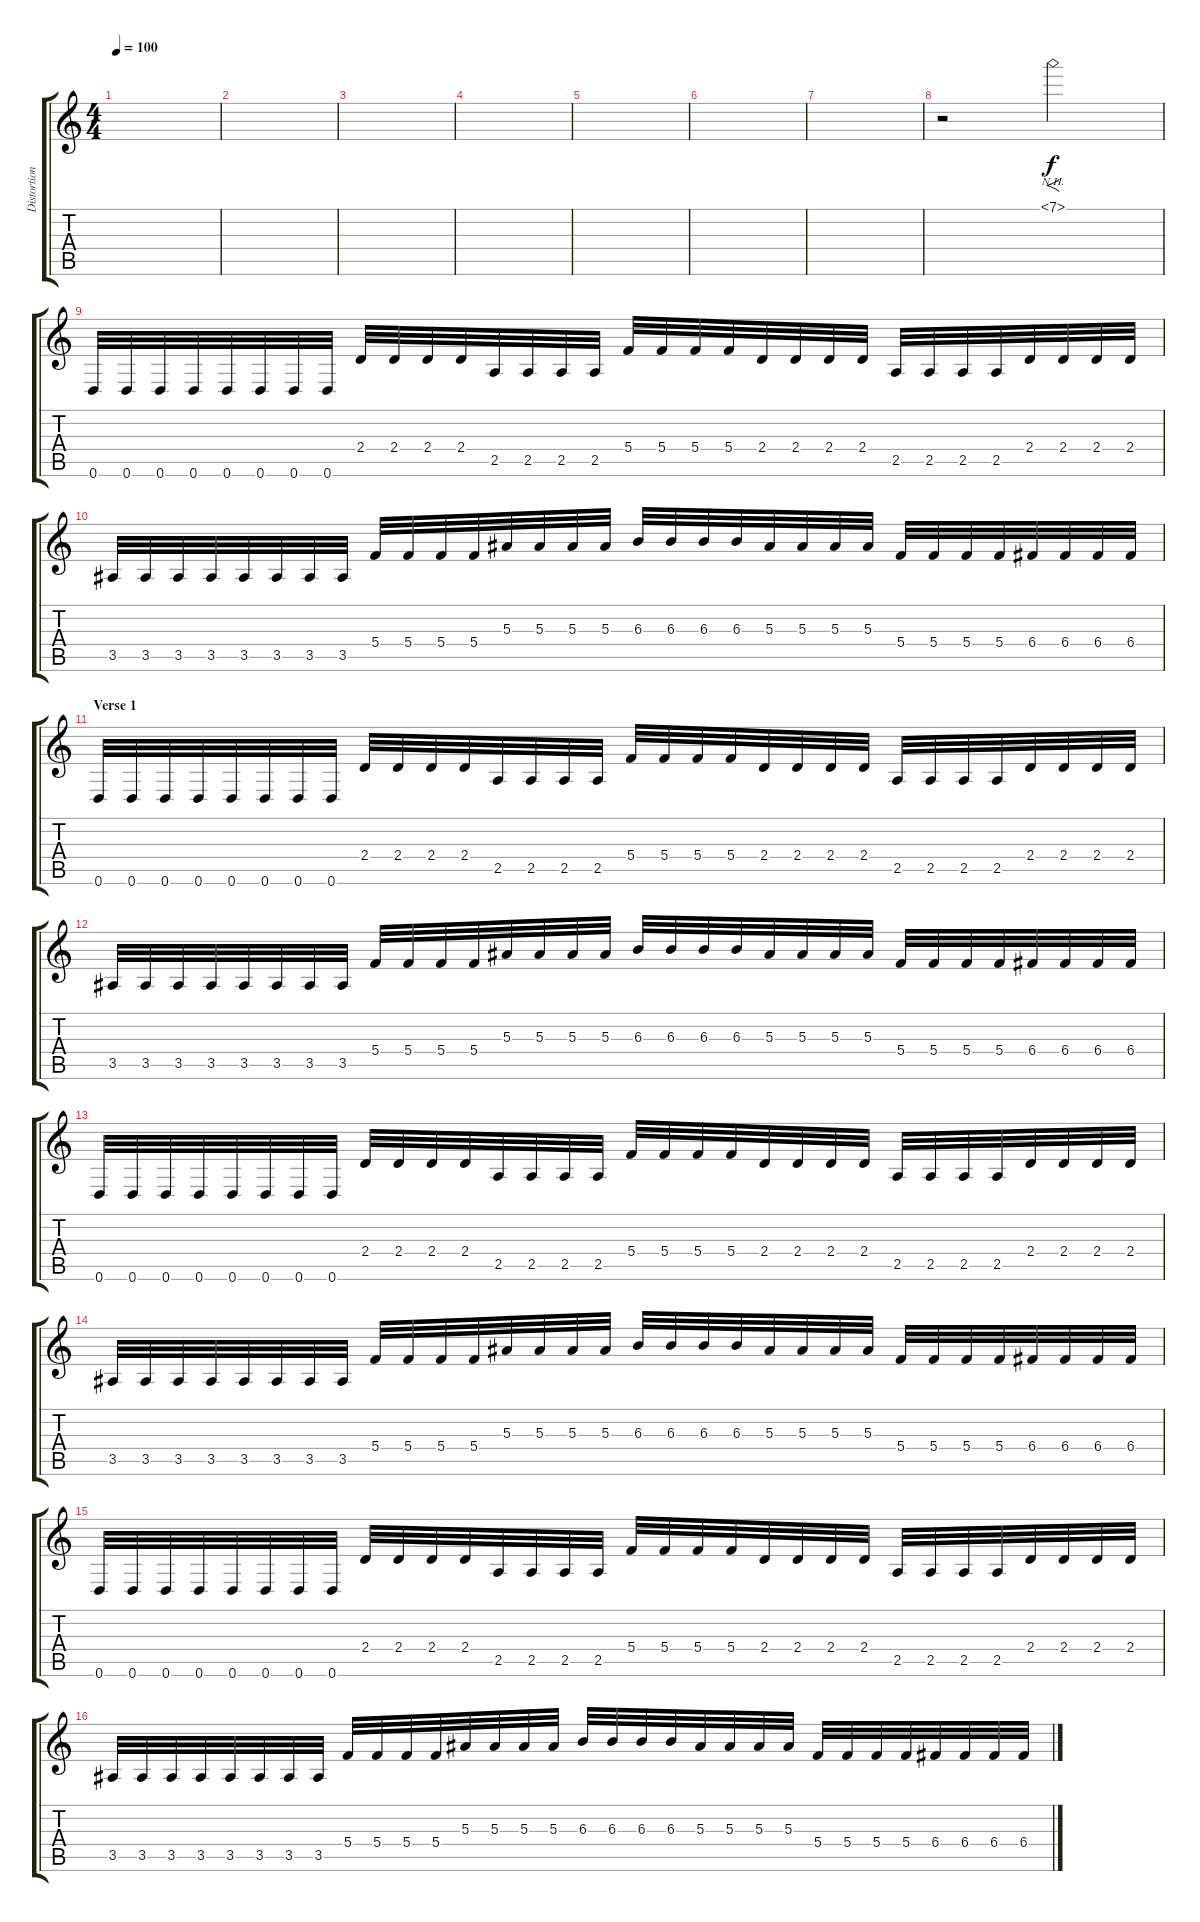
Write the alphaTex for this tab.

\track ("Distortion" "Distortion") {instrument distortionguitar}
\staff {score tabs}
\tuning (D4 A3 F3 C3 G2 D2) {hide}
\ts (4 4)
\tempo 100
\clef g2
\ks c
|
|
|
|
|
|
|
r.2 7.1{nh}.2{f} |
0.6.32 0.6.32 0.6.32 0.6.32 0.6.32 0.6.32 0.6.32 0.6.32 2.4.32 2.4.32 2.4.32 2.4.32 2.5.32 2.5.32 2.5.32 2.5.32 5.4.32 5.4.32 5.4.32 5.4.32 2.4.32 2.4.32 2.4.32 2.4.32 2.5.32 2.5.32 2.5.32 2.5.32 2.4.32 2.4.32 2.4.32 2.4.32 |
3.5.32 3.5.32 3.5.32 3.5.32 3.5.32 3.5.32 3.5.32 3.5.32 5.4.32 5.4.32 5.4.32 5.4.32 5.3.32 5.3.32 5.3.32 5.3.32 6.3.32 6.3.32 6.3.32 6.3.32 5.3.32 5.3.32 5.3.32 5.3.32 5.4.32 5.4.32 5.4.32 5.4.32 6.4.32 6.4.32 6.4.32 6.4.32 |
\section ("" "Verse 1")
0.6.32 0.6.32 0.6.32 0.6.32 0.6.32 0.6.32 0.6.32 0.6.32 2.4.32 2.4.32 2.4.32 2.4.32 2.5.32 2.5.32 2.5.32 2.5.32 5.4.32 5.4.32 5.4.32 5.4.32 2.4.32 2.4.32 2.4.32 2.4.32 2.5.32 2.5.32 2.5.32 2.5.32 2.4.32 2.4.32 2.4.32 2.4.32 |
3.5.32 3.5.32 3.5.32 3.5.32 3.5.32 3.5.32 3.5.32 3.5.32 5.4.32 5.4.32 5.4.32 5.4.32 5.3.32 5.3.32 5.3.32 5.3.32 6.3.32 6.3.32 6.3.32 6.3.32 5.3.32 5.3.32 5.3.32 5.3.32 5.4.32 5.4.32 5.4.32 5.4.32 6.4.32 6.4.32 6.4.32 6.4.32 |
0.6.32 0.6.32 0.6.32 0.6.32 0.6.32 0.6.32 0.6.32 0.6.32 2.4.32 2.4.32 2.4.32 2.4.32 2.5.32 2.5.32 2.5.32 2.5.32 5.4.32 5.4.32 5.4.32 5.4.32 2.4.32 2.4.32 2.4.32 2.4.32 2.5.32 2.5.32 2.5.32 2.5.32 2.4.32 2.4.32 2.4.32 2.4.32 |
3.5.32 3.5.32 3.5.32 3.5.32 3.5.32 3.5.32 3.5.32 3.5.32 5.4.32 5.4.32 5.4.32 5.4.32 5.3.32 5.3.32 5.3.32 5.3.32 6.3.32 6.3.32 6.3.32 6.3.32 5.3.32 5.3.32 5.3.32 5.3.32 5.4.32 5.4.32 5.4.32 5.4.32 6.4.32 6.4.32 6.4.32 6.4.32 |
0.6.32 0.6.32 0.6.32 0.6.32 0.6.32 0.6.32 0.6.32 0.6.32 2.4.32 2.4.32 2.4.32 2.4.32 2.5.32 2.5.32 2.5.32 2.5.32 5.4.32 5.4.32 5.4.32 5.4.32 2.4.32 2.4.32 2.4.32 2.4.32 2.5.32 2.5.32 2.5.32 2.5.32 2.4.32 2.4.32 2.4.32 2.4.32 |
3.5.32 3.5.32 3.5.32 3.5.32 3.5.32 3.5.32 3.5.32 3.5.32 5.4.32 5.4.32 5.4.32 5.4.32 5.3.32 5.3.32 5.3.32 5.3.32 6.3.32 6.3.32 6.3.32 6.3.32 5.3.32 5.3.32 5.3.32 5.3.32 5.4.32 5.4.32 5.4.32 5.4.32 6.4.32 6.4.32 6.4.32 6.4.32
